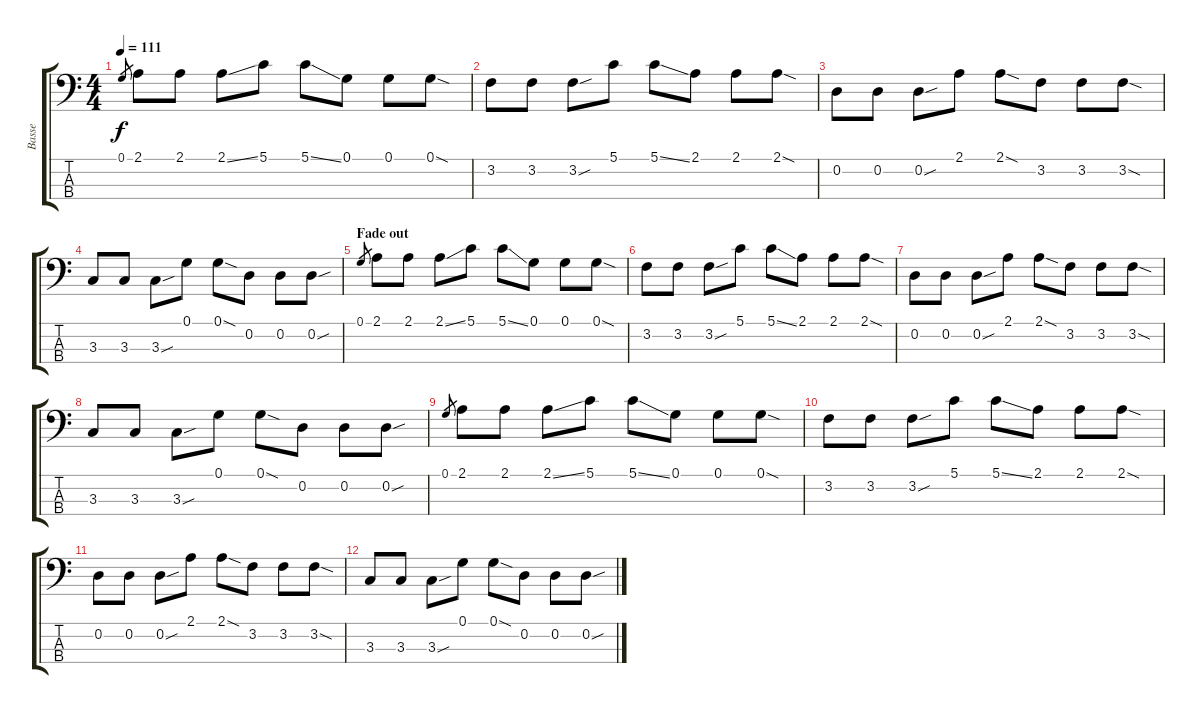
\track ("Basse" "Basse") {instrument electricbasspick}
\staff {score tabs}
\tuning (G2 D2 A1 D1) {hide}
\ts (4 4)
\tempo 111
\clef f4
\ks c
0.1.8{gr dy f} 2.1.8 2.1.8 2.1{ss}.8 5.1.8 5.1{ss}.8 0.1.8 0.1.8 0.1{sod}.8 |
3.2.8 3.2.8 3.2{sou}.8 5.1.8 5.1{ss}.8 2.1.8 2.1.8 2.1{sod}.8 |
0.2.8 0.2.8 0.2{sou}.8 2.1.8 2.1{sod}.8 3.2.8 3.2.8 3.2{sod}.8 |
3.3.8 3.3.8 3.3{sou}.8 0.1.8 0.1{sod}.8 0.2.8 0.2.8 0.2{sou}.8 |
\section ("" "Fade out")
0.1.8{gr} 2.1.8 2.1.8 2.1{ss}.8 5.1.8 5.1{ss}.8 0.1.8 0.1.8 0.1{sod}.8 |
3.2.8 3.2.8 3.2{sou}.8 5.1.8 5.1{ss}.8 2.1.8 2.1.8 2.1{sod}.8 |
0.2.8 0.2.8 0.2{sou}.8 2.1.8 2.1{sod}.8 3.2.8 3.2.8 3.2{sod}.8 |
3.3.8 3.3.8 3.3{sou}.8 0.1.8 0.1{sod}.8 0.2.8 0.2.8 0.2{sou}.8 |
0.1.8{gr} 2.1.8 2.1.8 2.1{ss}.8 5.1.8 5.1{ss}.8 0.1.8 0.1.8 0.1{sod}.8 |
3.2.8 3.2.8 3.2{sou}.8 5.1.8 5.1{ss}.8 2.1.8 2.1.8 2.1{sod}.8 |
0.2.8 0.2.8 0.2{sou}.8 2.1.8 2.1{sod}.8 3.2.8 3.2.8 3.2{sod}.8 |
3.3.8 3.3.8 3.3{sou}.8 0.1.8 0.1{sod}.8 0.2.8 0.2.8 0.2{sou}.8
